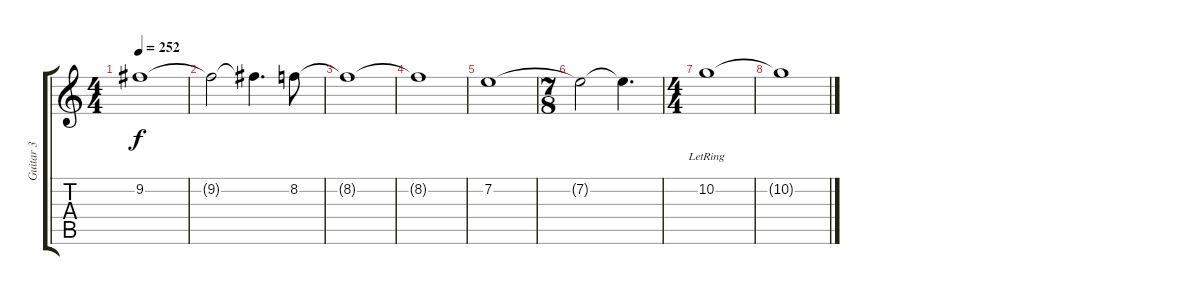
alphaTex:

\track ("Guitar 3" "Guitar 3") {instrument distortionguitar}
\staff {score tabs}
\tuning (D4 A3 F3 C3 G2 C2) {hide}
\ts (4 4)
\tempo 252
\clef g2
\ks c
9.2.1{dy f} |
9.2{t}.2 9.2{t}.4{d} 8.2.8 |
8.2{t}.1 |
8.2{t}.1 |
7.2.1 |
\ts (7 8)
7.2{t}.2 7.2{t}.4{d} |
\ts (4 4)
10.2{lr}.1 |
10.2{t}.1
